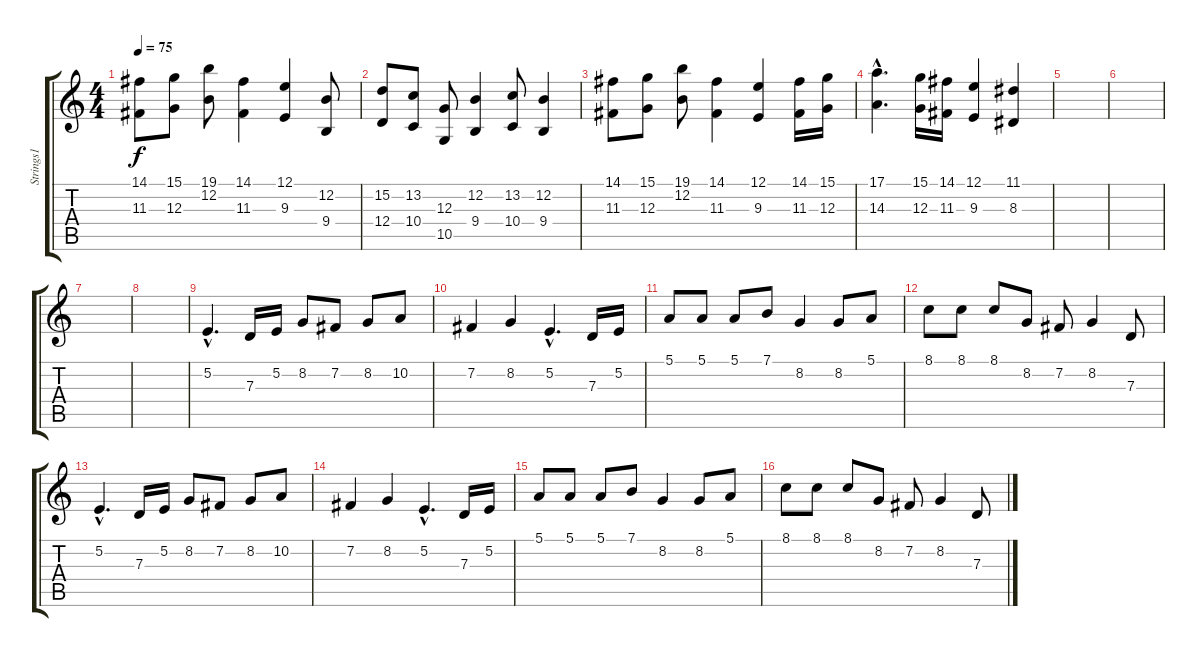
\track ("Strings1" "Strings1") {instrument stringensemble1}
\staff {score tabs}
\tuning (E4 B3 G3 D3 A2 E2) {hide}
\ts (4 4)
\tempo 75
\clef g2
\ks c
(14.1 11.3).8{dy f} (15.1 12.3).8 (19.1 12.2).8 (14.1 11.3).4 (12.1 9.3).4 (12.2 9.4).8 |
(15.2 12.4).8 (13.2 10.4).8 (12.3 10.5).8 (12.2 9.4).4 (13.2 10.4).8 (12.2 9.4).4 |
(14.1 11.3).8 (15.1 12.3).8 (19.1 12.2).8 (14.1 11.3).4 (12.1 9.3).4 (14.1 11.3).16 (15.1 12.3).16 |
(17.1{hac} 14.3{hac}).4{d} (15.1 12.3).16 (14.1 11.3).16 (12.1 9.3).4 (11.1 8.3).4 |
|
|
|
|
5.2{hac}.4{d} 7.3.16 5.2.16 8.2.8 7.2.8 8.2.8 10.2.8 |
7.2.4 8.2.4 5.2{hac}.4{d} 7.3.16 5.2.16 |
5.1.8 5.1.8 5.1.8 7.1.8 8.2.4 8.2.8 5.1.8 |
8.1.8 8.1.8 8.1.8 8.2.8 7.2.8 8.2.4 7.3.8 |
5.2{hac}.4{d} 7.3.16 5.2.16 8.2.8 7.2.8 8.2.8 10.2.8 |
7.2.4 8.2.4 5.2{hac}.4{d} 7.3.16 5.2.16 |
5.1.8 5.1.8 5.1.8 7.1.8 8.2.4 8.2.8 5.1.8 |
8.1.8 8.1.8 8.1.8 8.2.8 7.2.8 8.2.4 7.3.8
